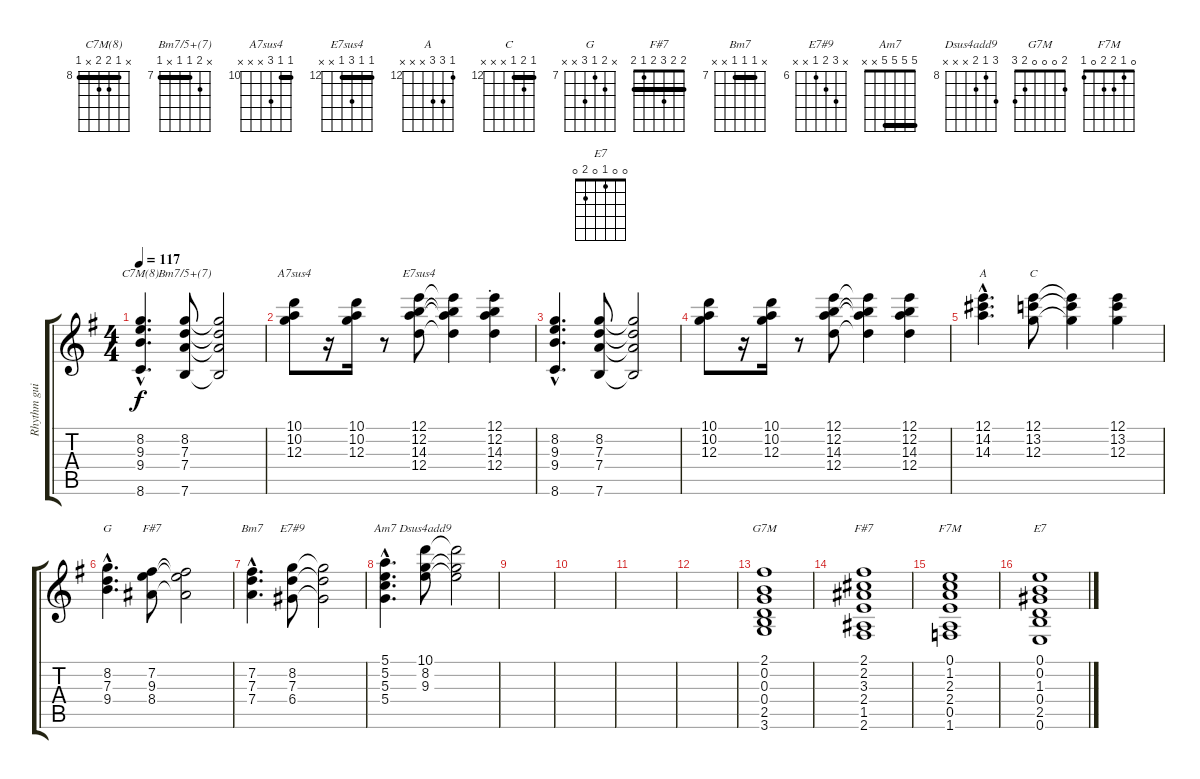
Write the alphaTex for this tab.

\track ("Rhythm guitar" "Rhythm gui") {instrument electricguitarclean}
\staff {score tabs}
\tuning (E4 B3 G3 D3 A2 E2) {hide}
\chord ("C7M(8)" x 8 9 9 x 8) {firstfret 8 barre 8}
\chord ("Bm7/5+(7)" x 8 7 7 x 7) {firstfret 7 barre 7}
\chord ("A7sus4" 10 10 12 x x x) {firstfret 10 barre 10}
\chord ("E7sus4" 12 12 14 12 x x) {firstfret 12 barre 12}
\chord ("A" 12 14 14 x x x) {firstfret 12}
\chord ("C" 12 13 12 x x x) {firstfret 12 barre 12}
\chord ("G" x 8 7 9 x x) {firstfret 7}
\chord ("F#7" x 7 9 8 x x) {firstfret 7}
\chord ("Bm7" x 7 7 7 x x) {firstfret 7 barre 7}
\chord ("E7#9" x 8 7 6 x x) {firstfret 6}
\chord ("Am7" 5 5 5 5 x x) {barre 5}
\chord ("Dsus4add9" 10 8 9 x x x) {firstfret 8}
\chord ("G7M" 2 0 0 0 2 3)
\chord ("F#7" 2 2 3 2 1 2) {barre 2}
\chord ("F7M" 0 1 2 2 0 1)
\chord ("E7" 0 0 1 0 2 0)
\ts (4 4)
\tempo 117
\clef g2
\ks g
(8.2{hac} 9.3{hac} 9.4{hac} 8.6{hac}).4{d ch "C7M(8)" dy f} (8.2 7.3 7.4 7.6).8{ch "Bm7/5+(7)"} (8.2{t} 7.3{t} 7.4{t} 7.6{t}).2 |
(10.1 10.2 12.3).8{ch "A7sus4"} r.16 (10.1 10.2 12.3).16 r.8 (12.1 12.2 14.3 12.4).8{ch "E7sus4"} (12.1{t} 12.2{t} 14.3{t} 12.4{t}).4 (12.1{st} 12.2{st} 14.3{st} 12.4{st}).4 |
(8.2{hac} 9.3{hac} 9.4{hac} 8.6{hac}).4{d} (8.2 7.3 7.4 7.6).8 (8.2{t} 7.3{t} 7.4{t} 7.6{t}).2 |
(10.1 10.2 12.3).8 r.16 (10.1 10.2 12.3).16 r.8 (12.1 12.2 14.3 12.4).8 (12.1{t} 12.2{t} 14.3{t} 12.4{t}).4 (12.1 12.2 14.3 12.4).4 |
(12.1{hac} 14.2{hac} 14.3{hac}).4{d ch "A"} (12.1 13.2 12.3).8{ch "C"} (12.1{t} 13.2{t} 12.3{t}).4 (12.1 13.2 12.3).4 |
(8.2{hac} 7.3{hac} 9.4{hac}).4{d ch "G"} (7.2 9.3 8.4).8{ch "F#7"} (7.2{t} 9.3{t} 8.4{t}).2 |
(7.2{hac} 7.3{hac} 7.4{hac}).4{d ch "Bm7"} (8.2 7.3 6.4).8{ch "E7#9"} (8.2{t} 7.3{t} 6.4{t}).2 |
(5.1{hac} 5.2{hac} 5.3{hac} 5.4{hac}).4{d ch "Am7"} (10.1 8.2 9.3).8{ch "Dsus4add9"} (10.1{t} 8.2{t} 9.3{t}).2 |
|
|
|
|
(2.1 0.2 0.3 0.4 2.5 3.6).1{ch "G7M"} |
(2.1 2.2 3.3 2.4 1.5 2.6).1{ch "F#7"} |
(0.1 1.2 2.3 2.4 0.5 1.6).1{ch "F7M"} |
(0.1 0.2 1.3 0.4 2.5 0.6).1{ch "E7"}
